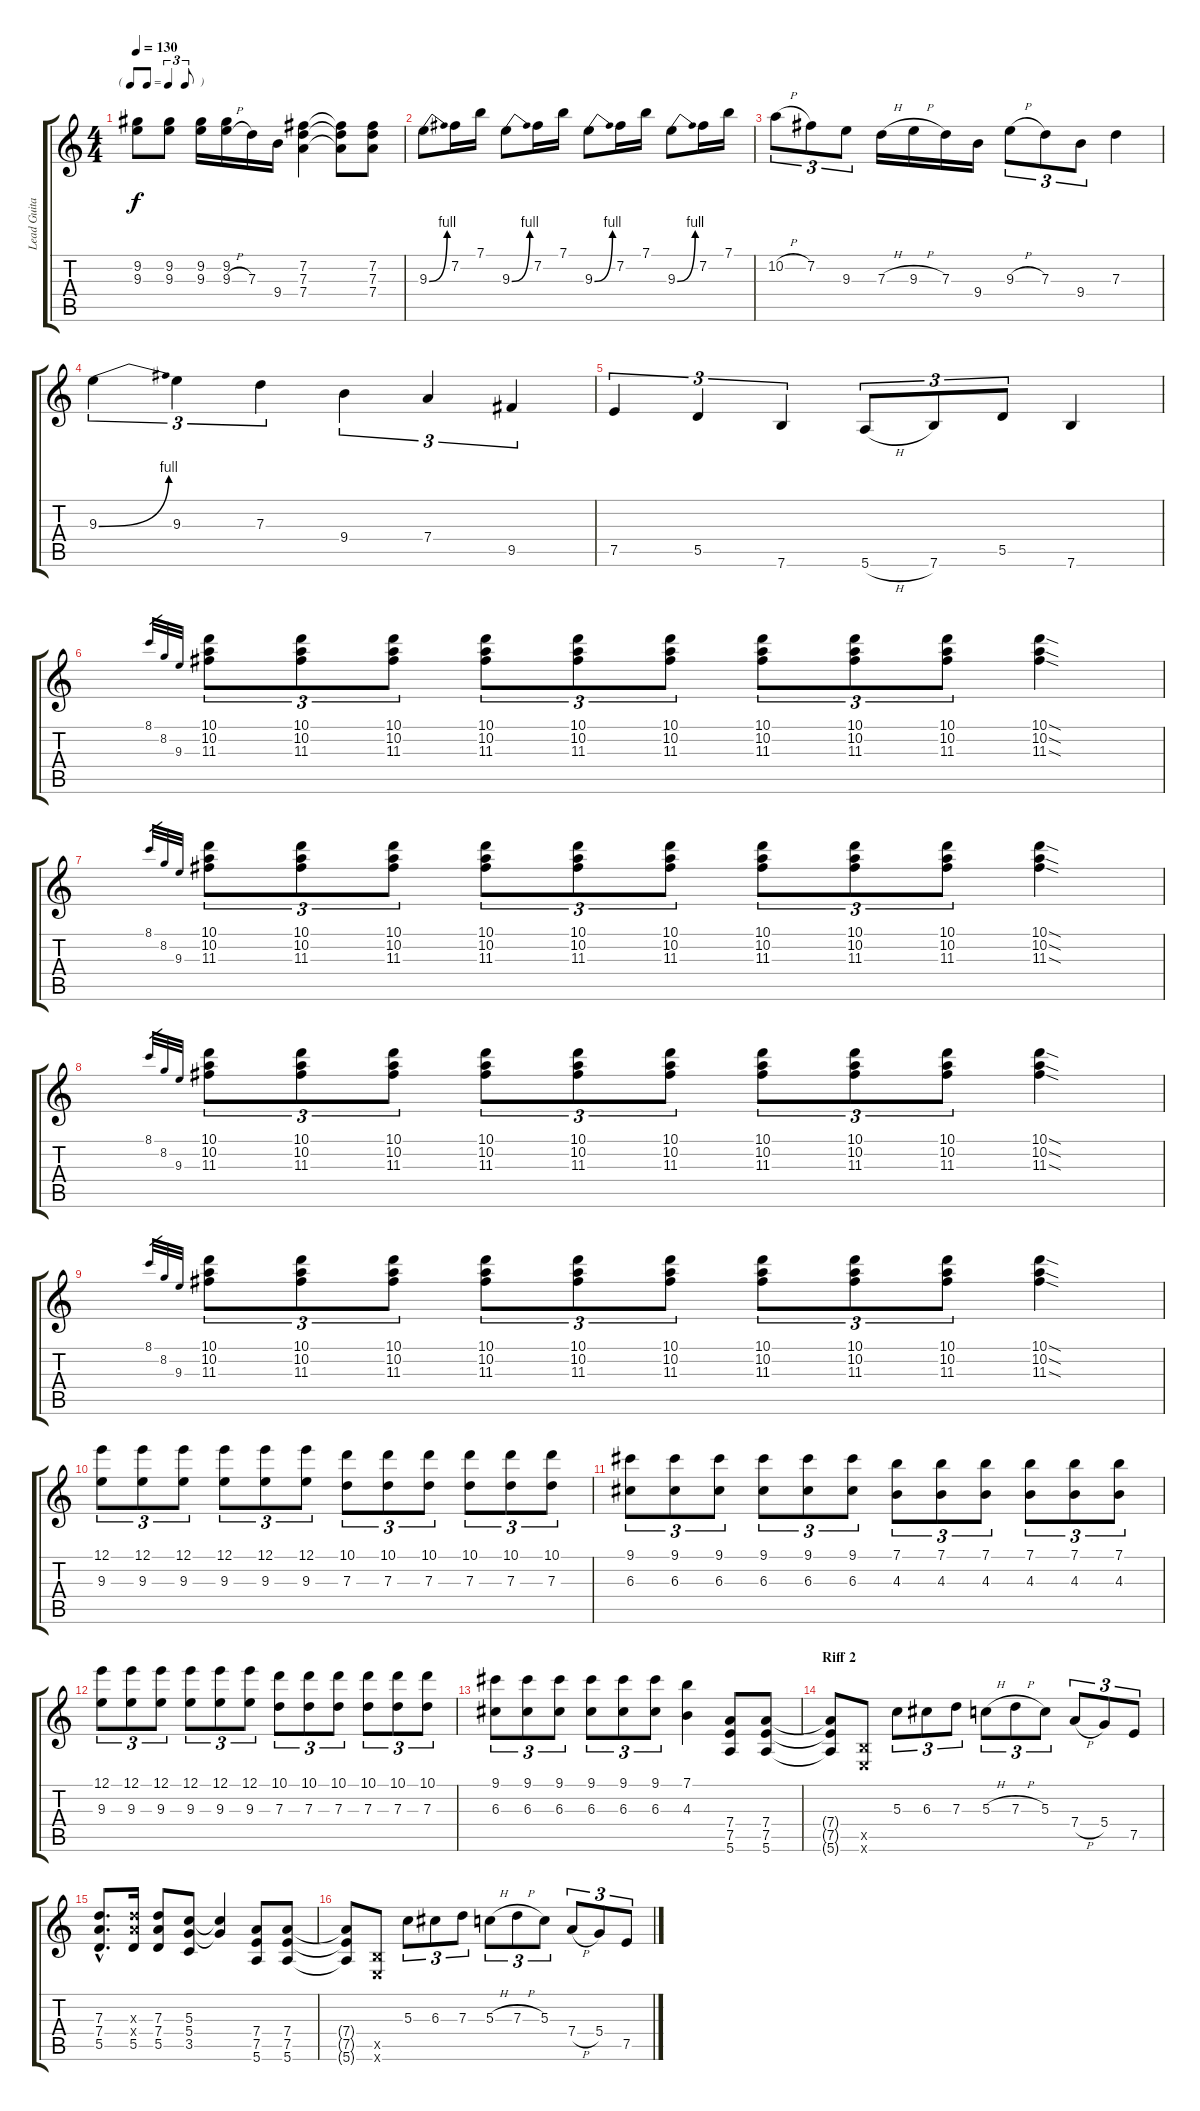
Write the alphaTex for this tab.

\track ("Lead Guitar" "Lead Guita") {instrument distortionguitar}
\staff {score tabs}
\tuning (E4 B3 G3 D3 A2 E2) {hide}
\ts (4 4)
\tf triplet8th
\tempo 130
\clef g2
\ks c
(9.2{t} 9.3{t}).8{dy f} (9.2 9.3).8 (9.2 9.3).16 (9.2 9.3{h}).16 7.3.16 9.4.16 (7.2 7.3 7.4).4 (7.2{t} 7.3{t} 7.4{t}).8 (7.2 7.3 7.4).8 |
9.3{be (bend 0 0 60 4)}.8 7.2.16 7.1.16 9.3{be (bend 0 0 60 4)}.8 7.2.16 7.1.16 9.3{be (bend 0 0 60 4)}.8 7.2.16 7.1.16 9.3{be (bend 0 0 60 4)}.8 7.2.16 7.1.16 |
10.2{h}.8{tu (3 2)} 7.2.8{tu (3 2)} 9.3.8{tu (3 2)} 7.3{h}.16 9.3{h}.16 7.3.16 9.4.16 9.3{h}.8{tu (3 2)} 7.3.8{tu (3 2)} 9.4.8{tu (3 2)} 7.3.4 |
9.3{be (bend 0 0 60 4)}.4{tu (3 2)} 9.3.4{tu (3 2)} 7.3.4{tu (3 2)} 9.4.4{tu (3 2)} 7.4.4{tu (3 2)} 9.5.4{tu (3 2)} |
7.5.4{tu (3 2)} 5.5.4{tu (3 2)} 7.6.4{tu (3 2)} 5.6{h}.8{tu (3 2)} 7.6.8{tu (3 2)} 5.5.8{tu (3 2)} 7.6.4 |
8.1.32{gr} 8.2.32{gr} 9.3.32{gr} (10.1 10.2 11.3).8{tu (3 2)} (10.1 10.2 11.3).8{tu (3 2)} (10.1 10.2 11.3).8{tu (3 2)} (10.1 10.2 11.3).8{tu (3 2)} (10.1 10.2 11.3).8{tu (3 2)} (10.1 10.2 11.3).8{tu (3 2)} (10.1 10.2 11.3).8{tu (3 2)} (10.1 10.2 11.3).8{tu (3 2)} (10.1 10.2 11.3).8{tu (3 2)} (10.1{sod} 10.2{sod} 11.3{sod}).4 |
8.1.32{gr} 8.2.32{gr} 9.3.32{gr} (10.1 10.2 11.3).8{tu (3 2)} (10.1 10.2 11.3).8{tu (3 2)} (10.1 10.2 11.3).8{tu (3 2)} (10.1 10.2 11.3).8{tu (3 2)} (10.1 10.2 11.3).8{tu (3 2)} (10.1 10.2 11.3).8{tu (3 2)} (10.1 10.2 11.3).8{tu (3 2)} (10.1 10.2 11.3).8{tu (3 2)} (10.1 10.2 11.3).8{tu (3 2)} (10.1{sod} 10.2{sod} 11.3{sod}).4 |
8.1.32{gr} 8.2.32{gr} 9.3.32{gr} (10.1 10.2 11.3).8{tu (3 2)} (10.1 10.2 11.3).8{tu (3 2)} (10.1 10.2 11.3).8{tu (3 2)} (10.1 10.2 11.3).8{tu (3 2)} (10.1 10.2 11.3).8{tu (3 2)} (10.1 10.2 11.3).8{tu (3 2)} (10.1 10.2 11.3).8{tu (3 2)} (10.1 10.2 11.3).8{tu (3 2)} (10.1 10.2 11.3).8{tu (3 2)} (10.1{sod} 10.2{sod} 11.3{sod}).4 |
8.1.32{gr} 8.2.32{gr} 9.3.32{gr} (10.1 10.2 11.3).8{tu (3 2)} (10.1 10.2 11.3).8{tu (3 2)} (10.1 10.2 11.3).8{tu (3 2)} (10.1 10.2 11.3).8{tu (3 2)} (10.1 10.2 11.3).8{tu (3 2)} (10.1 10.2 11.3).8{tu (3 2)} (10.1 10.2 11.3).8{tu (3 2)} (10.1 10.2 11.3).8{tu (3 2)} (10.1 10.2 11.3).8{tu (3 2)} (10.1{sod} 10.2{sod} 11.3{sod}).4 |
(12.1 9.3).8{tu (3 2)} (12.1 9.3).8{tu (3 2)} (12.1 9.3).8{tu (3 2)} (12.1 9.3).8{tu (3 2)} (12.1 9.3).8{tu (3 2)} (12.1 9.3).8{tu (3 2)} (10.1 7.3).8{tu (3 2)} (10.1 7.3).8{tu (3 2)} (10.1 7.3).8{tu (3 2)} (10.1 7.3).8{tu (3 2)} (10.1 7.3).8{tu (3 2)} (10.1 7.3).8{tu (3 2)} |
(9.1 6.3).8{tu (3 2)} (9.1 6.3).8{tu (3 2)} (9.1 6.3).8{tu (3 2)} (9.1 6.3).8{tu (3 2)} (9.1 6.3).8{tu (3 2)} (9.1 6.3).8{tu (3 2)} (7.1 4.3).8{tu (3 2)} (7.1 4.3).8{tu (3 2)} (7.1 4.3).8{tu (3 2)} (7.1 4.3).8{tu (3 2)} (7.1 4.3).8{tu (3 2)} (7.1 4.3).8{tu (3 2)} |
(12.1 9.3).8{tu (3 2)} (12.1 9.3).8{tu (3 2)} (12.1 9.3).8{tu (3 2)} (12.1 9.3).8{tu (3 2)} (12.1 9.3).8{tu (3 2)} (12.1 9.3).8{tu (3 2)} (10.1 7.3).8{tu (3 2)} (10.1 7.3).8{tu (3 2)} (10.1 7.3).8{tu (3 2)} (10.1 7.3).8{tu (3 2)} (10.1 7.3).8{tu (3 2)} (10.1 7.3).8{tu (3 2)} |
(9.1 6.3).8{tu (3 2)} (9.1 6.3).8{tu (3 2)} (9.1 6.3).8{tu (3 2)} (9.1 6.3).8{tu (3 2)} (9.1 6.3).8{tu (3 2)} (9.1 6.3).8{tu (3 2)} (7.1 4.3).4 (7.4 7.5 5.6).8 (7.4 7.5 5.6).8 |
\section ("" "Riff 2")
(7.4{t} 7.5{t} 5.6{t}).8{volume 12} (2.5{x} 0.6{x}).8 5.3.8{tu (3 2)} 6.3.8{tu (3 2)} 7.3.8{tu (3 2)} 5.3{h}.8{tu (3 2)} 7.3{h}.8{tu (3 2)} 5.3.8{tu (3 2)} 7.4{h}.8{tu (3 2)} 5.4.8{tu (3 2)} 7.5.8{tu (3 2)} |
(7.3{hac} 7.4{hac} 5.5{hac}).8{d} (7.3{x} 7.4{x} 5.5).16 (7.3 7.4 5.5).8 (5.3 5.4 3.5).8 (5.3{t} 5.4{t}).4 (7.4 7.5 5.6).8 (7.4 7.5 5.6).8 |
(7.4{t} 7.5{t} 5.6{t}).8 (2.5{x} 0.6{x}).8 5.3.8{tu (3 2)} 6.3.8{tu (3 2)} 7.3.8{tu (3 2)} 5.3{h}.8{tu (3 2)} 7.3{h}.8{tu (3 2)} 5.3.8{tu (3 2)} 7.4{h}.8{tu (3 2)} 5.4.8{tu (3 2)} 7.5.8{tu (3 2)}
